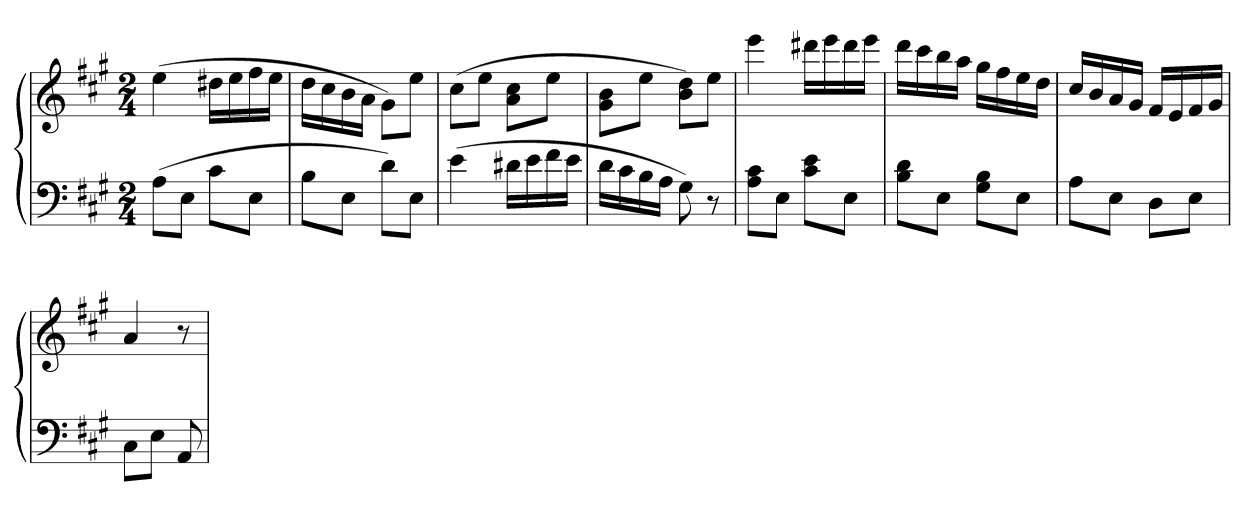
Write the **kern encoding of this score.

**kern	**kern
*part1	*part1
*staff2	*staff1
*clefF4	*clefG2
*k[f#c#g#]	*k[f#c#g#]
*A:	*A:
*M2/4	*M2/4
=	=
(8AL	(4ee
8EJ	.
8c#L	16dd#XLL
.	16ee
8EJ	16ff#
.	16eeJJ
=	=
8BL	16ddLL
.	16cc#
8EJ	16b
.	16aJJ
8dL)	8g#L)
8EJ	8eeJ
=	=
(4e	(8cc#L
.	8eeJ
16d#XLL	8a 8cc#L
16e	.
16f#	8eeJ
16eJJ	.
=	=
16dLL	8g# 8bL
16c#	.
16B	8eeJ
16AJJ	.
8G#)	8b 8ddL)
8r	8eeJ
=	=
8A 8c#L	4eee
8EJ	.
8c# 8eL	16ddd#XLL
.	16eee
8EJ	16ddd#
.	16eeeJJ
=	=
8B 8dL	16dddLL
.	16ccc#
8EJ	16bb
.	16aaJJ
8G# 8BL	16gg#LL
.	16ff#
8EJ	16ee
.	16ddJJ
=	=
8AL	16cc#LL
.	16b
8EJ	16a
.	16g#JJ
8DL	16f#LL
.	16e
8EJ	16f#
.	16g#JJ
=	=
8C#L	4a
8EJ	.
8AA	8r
=	=
*-	*-
